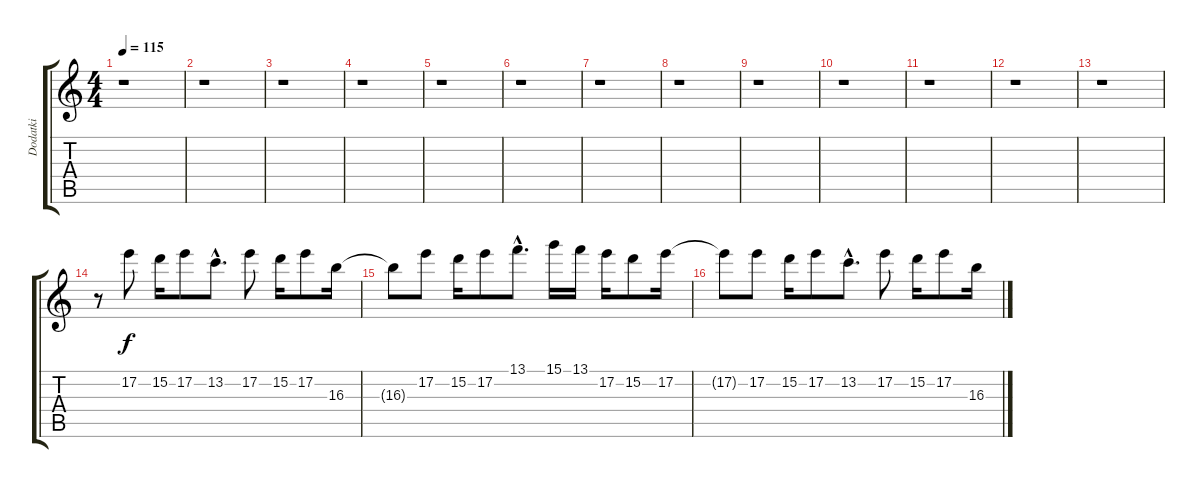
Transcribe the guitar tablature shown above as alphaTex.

\track ("Dodatki" "Dodatki") {instrument overdrivenguitar}
\staff {score tabs}
\tuning (E4 B3 G3 D3 A2 E2) {hide}
\ts (4 4)
\tempo 115
\clef g2
\ks c
r.1{dy f} |
r.1{instrument overdrivenguitar} |
r.1{instrument overdrivenguitar} |
r.1{instrument overdrivenguitar} |
r.1{instrument overdrivenguitar} |
r.1{instrument overdrivenguitar} |
r.1{instrument overdrivenguitar} |
r.1{instrument overdrivenguitar} |
r.1 |
r.1{instrument overdrivenguitar} |
r.1{instrument overdrivenguitar} |
r.1{instrument overdrivenguitar} |
r.1 |
r.8{volume 13} 17.2.8 15.2.16 17.2.8 13.2{hac}.8{d} 17.2.8 15.2.16 17.2.8 16.3.16 |
16.3{t}.8{volume 13} 17.2.8 15.2.16 17.2.8 13.1{hac}.8{d} 15.1.16 13.1.16 17.2.16 15.2.8 17.2.16 |
17.2{t}.8{volume 13} 17.2.8 15.2.16 17.2.8 13.2{hac}.8{d} 17.2.8 15.2.16 17.2.8 16.3.16
